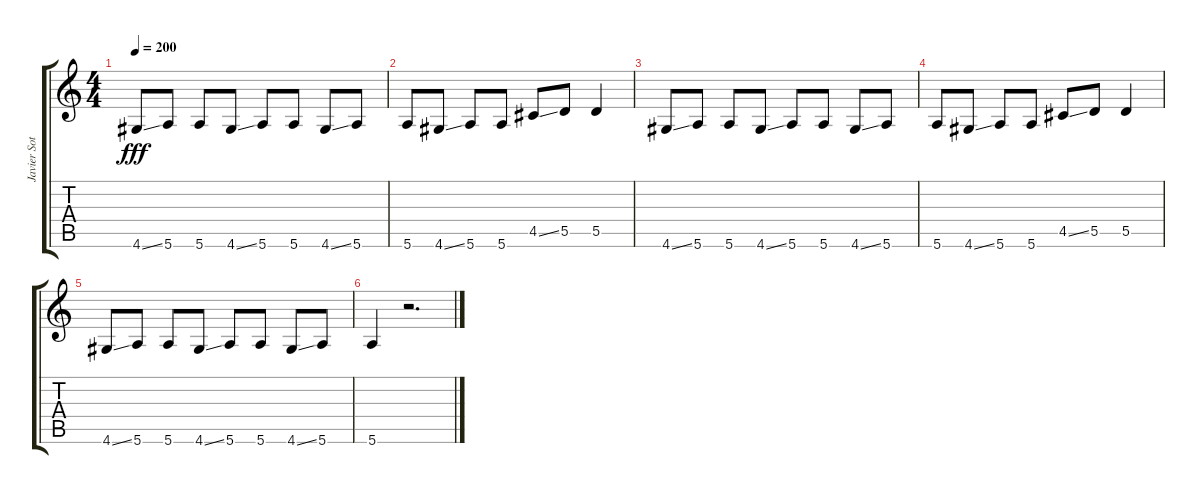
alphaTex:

\track ("Javier Soto - Guitarra solista" "Javier Sot") {instrument distortionguitar}
\staff {score tabs}
\tuning (E4 B3 G3 D3 A2 E2) {hide}
\ts (4 4)
\tempo 200
\clef g2
\ks c
4.6{ss}.8{dy fff} 5.6.8 5.6.8 4.6{ss}.8 5.6.8 5.6.8 4.6{ss}.8 5.6.8 |
5.6.8 4.6{ss}.8 5.6.8 5.6.8 4.5{ss}.8 5.5.8 5.5.4 |
4.6{ss}.8 5.6.8 5.6.8 4.6{ss}.8 5.6.8 5.6.8 4.6{ss}.8 5.6.8 |
5.6.8 4.6{ss}.8 5.6.8 5.6.8 4.5{ss}.8 5.5.8 5.5.4 |
4.6{ss}.8 5.6.8 5.6.8 4.6{ss}.8 5.6.8 5.6.8 4.6{ss}.8 5.6.8 |
5.6.4 r.2{d}
